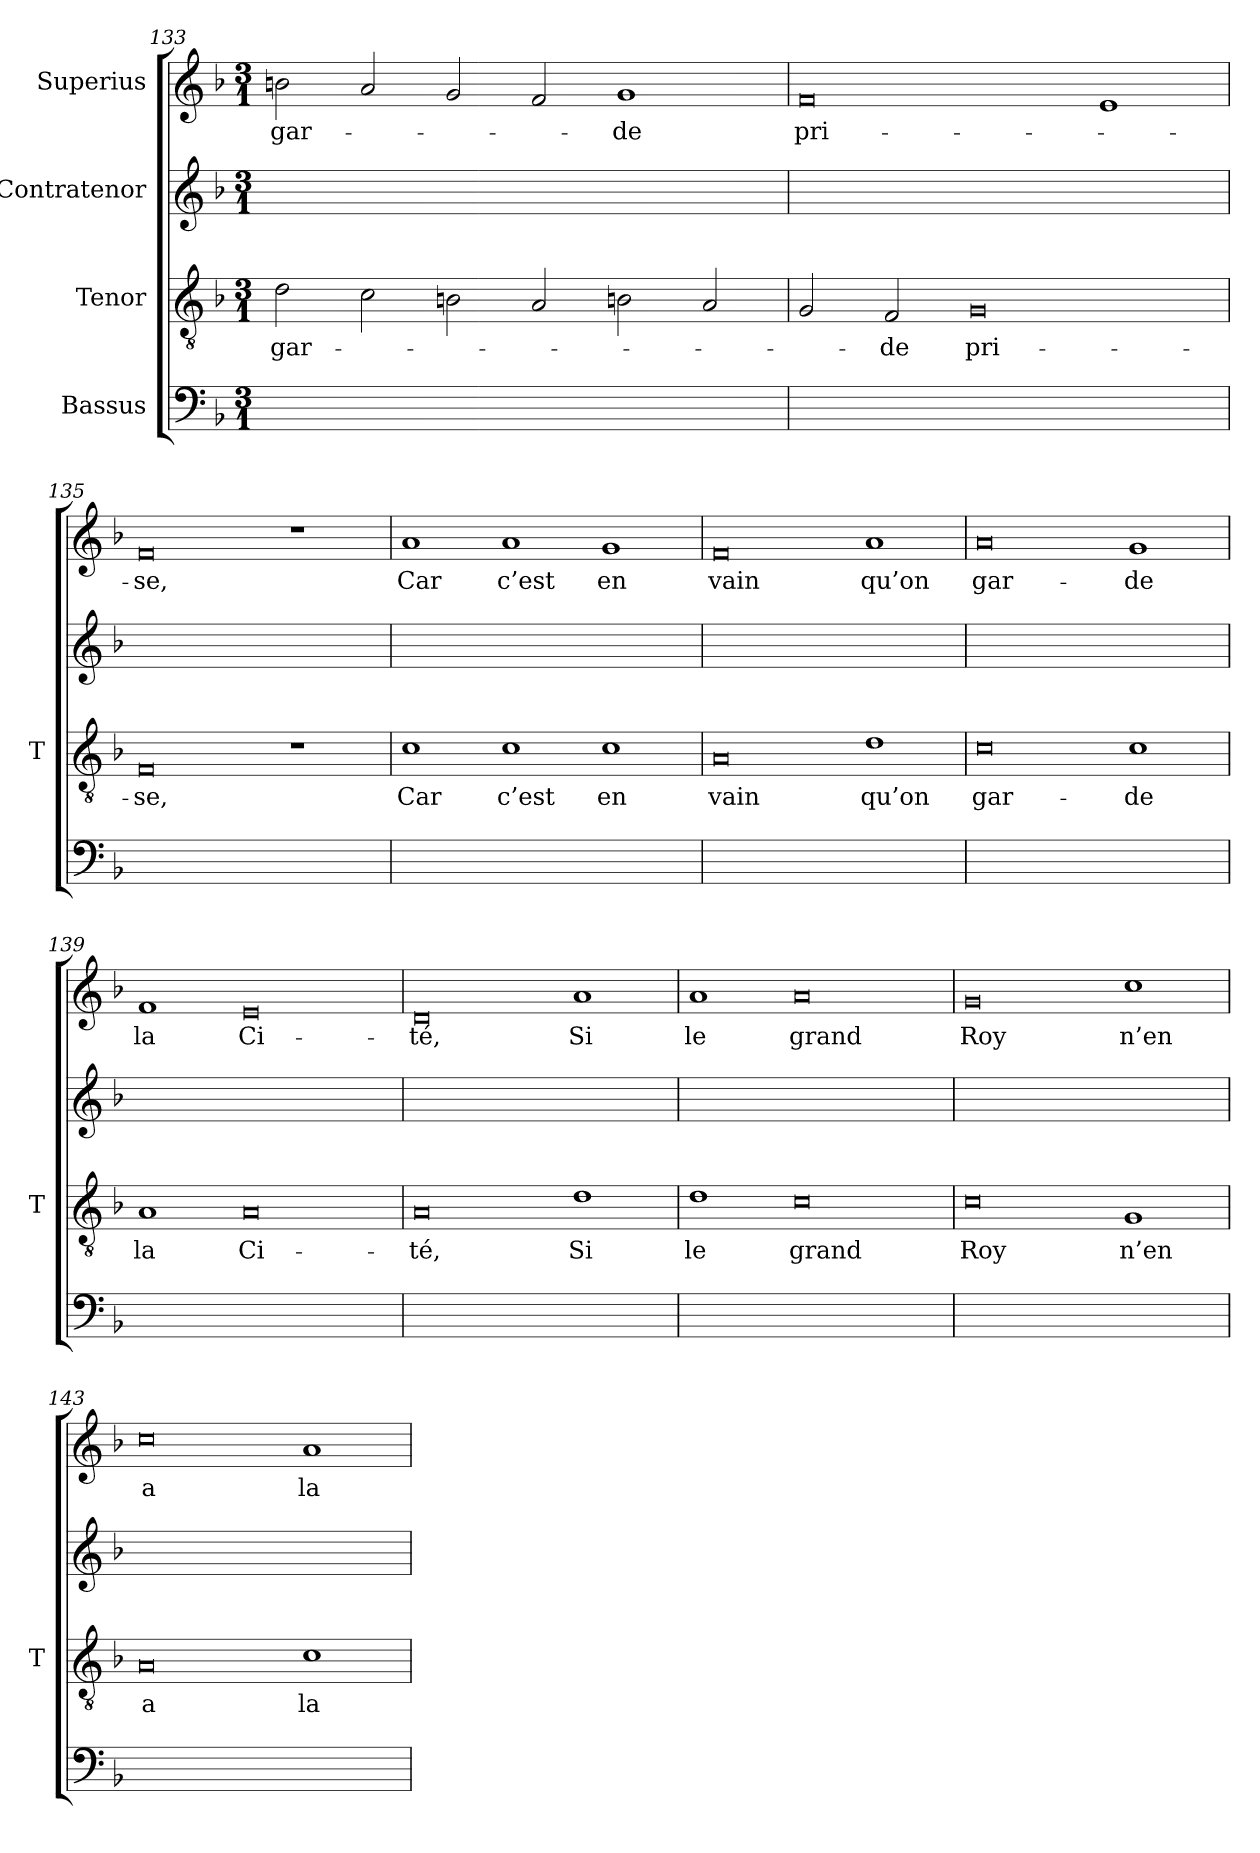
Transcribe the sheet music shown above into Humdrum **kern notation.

**kern	**kern	**text	**kern	**kern	**text
*part4	*part3	*part3	*part2	*part1	*part1
*staff4	*staff3	*staff3	*staff2	*staff1	*staff1
*I"Bassus	*I"Tenor	*	*I"Contratenor	*I"Superius	*
*	*I'T	*	*	*	*
*clefF4	*clefGv2	*	*clefG2	*clefG2	*
*k[b-]	*k[b-]	*	*k[b-]	*k[b-]	*
*M3/1	*M3/1	*	*M3/1	*M3/1	*
=133	=133	=133	=133	=133	=133
0.ryy	2d	gar-	0.ryy	2bn	gar-
.	2c	.	.	2a	.
.	2Bn	.	.	2g	.
.	2A	.	.	2f	.
.	2Bn	.	.	1g	-de
.	2A	.	.	.	.
=134	=134	=134	=134	=134	=134
0.ryy	2G	.	0.ryy	0f	pri-
.	2F	-de	.	.	.
.	0G	pri-	.	.	.
.	.	.	.	1e	.
=135	=135	=135	=135	=135	=135
0.ryy	0F	-se,	0.ryy	0f	-se,
.	1r	.	.	1r	.
=136	=136	=136	=136	=136	=136
0.ryy	1c	-Car	0.ryy	1a	-Car
.	1c	-c’est	.	1a	-c’est
.	1c	-en	.	1g	-en
=137	=137	=137	=137	=137	=137
0.ryy	0A	-vain	0.ryy	0f	-vain
.	1d	-qu’on	.	1a	-qu’on
=138	=138	=138	=138	=138	=138
0.ryy	0c	gar-	0.ryy	0a	gar-
.	1c	-de	.	1g	-de
=139	=139	=139	=139	=139	=139
0.ryy	1A	-la	0.ryy	1f	-la
.	0A	Ci-	.	0e	Ci-
=140	=140	=140	=140	=140	=140
0.ryy	0A	-té,	0.ryy	0d	-té,
.	1d	-Si	.	1a	-Si
=141	=141	=141	=141	=141	=141
0.ryy	1d	-le	0.ryy	1a	-le
.	0c	-grand	.	0a	-grand
=142	=142	=142	=142	=142	=142
0.ryy	0c	-Roy	0.ryy	0g	-Roy
.	1G	-n’en	.	1cc	-n’en
=143	=143	=143	=143	=143	=143
0.ryy	0A	-a	0.ryy	0cc	-a
.	1c	-la	.	1a	-la
=	=	=	=	=	=
*-	*-	*-	*-	*-	*-
